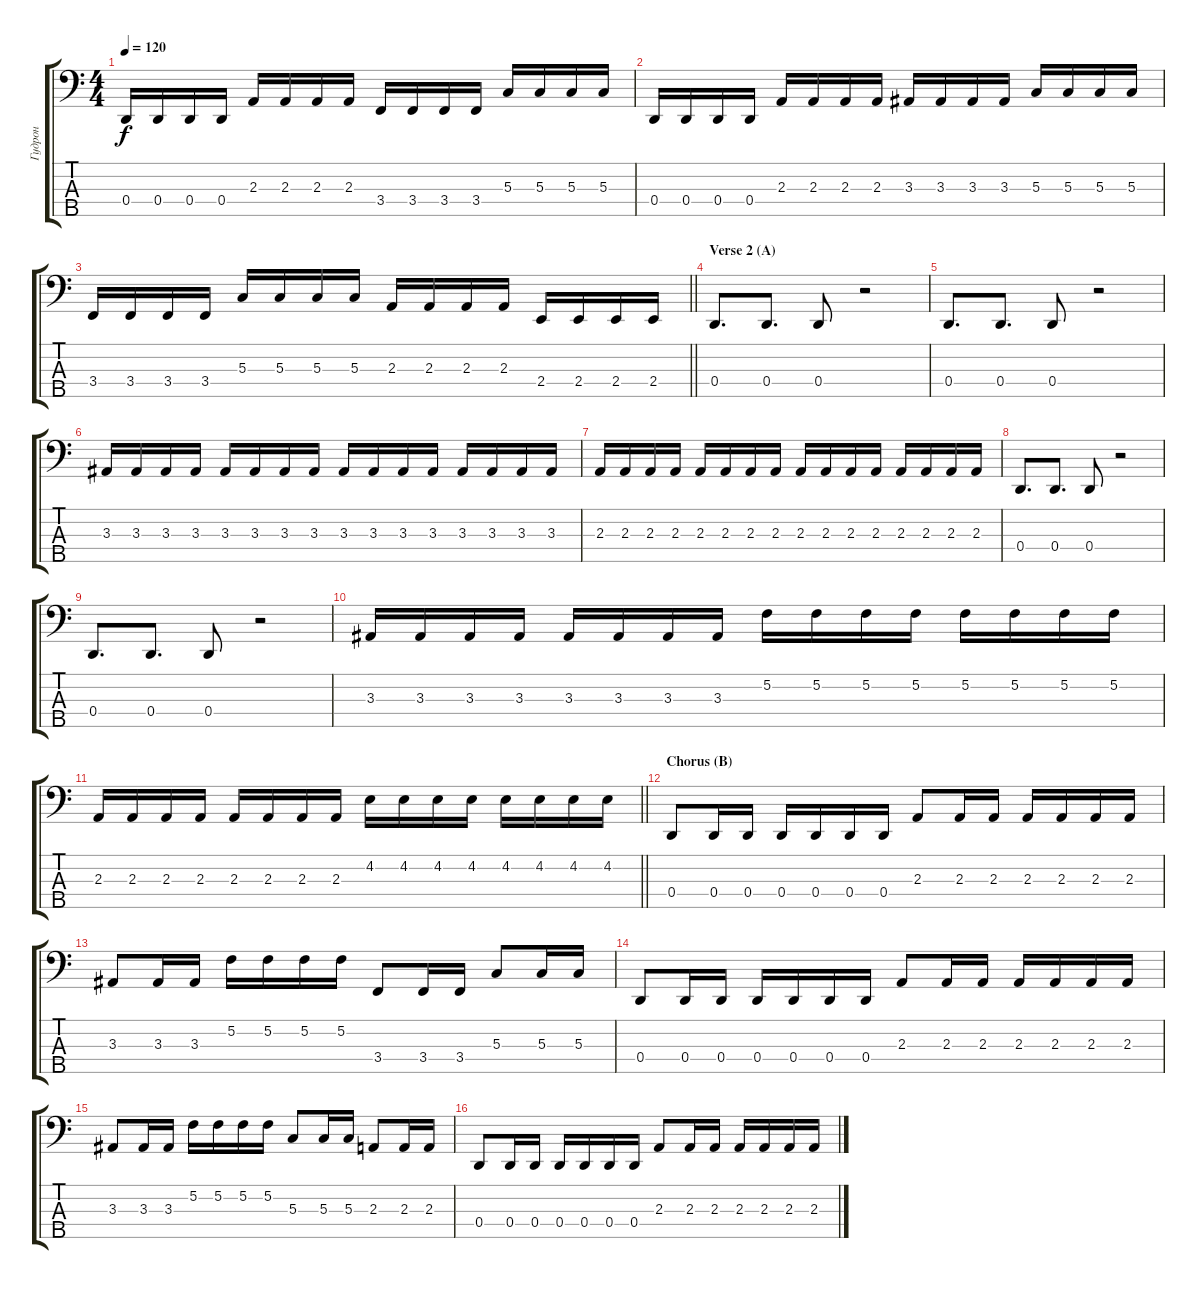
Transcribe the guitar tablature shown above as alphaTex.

\track ("Гудрон" "Гудрон") {instrument electricbassfinger}
\staff {score tabs}
\tuning (F2 C2 G1 D1 A0) {hide}
\ts (4 4)
\tempo 120
\clef f4
\ks c
0.4.16{dy f} 0.4.16 0.4.16 0.4.16 2.3.16 2.3.16 2.3.16 2.3.16 3.4.16 3.4.16 3.4.16 3.4.16 5.3.16 5.3.16 5.3.16 5.3.16 |
0.4.16 0.4.16 0.4.16 0.4.16 2.3.16 2.3.16 2.3.16 2.3.16 3.3.16 3.3.16 3.3.16 3.3.16 5.3.16 5.3.16 5.3.16 5.3.16 |
\barLineRight lightlight
3.4.16 3.4.16 3.4.16 3.4.16 5.3.16 5.3.16 5.3.16 5.3.16 2.3.16 2.3.16 2.3.16 2.3.16 2.4.16 2.4.16 2.4.16 2.4.16 |
\section ("" "Verse 2 (A)")
0.4.8{d} 0.4.8{d} 0.4.8 r.2 |
0.4.8{d} 0.4.8{d} 0.4.8 r.2 |
3.3.16 3.3.16 3.3.16 3.3.16 3.3.16 3.3.16 3.3.16 3.3.16 3.3.16 3.3.16 3.3.16 3.3.16 3.3.16 3.3.16 3.3.16 3.3.16 |
2.3.16 2.3.16 2.3.16 2.3.16 2.3.16 2.3.16 2.3.16 2.3.16 2.3.16 2.3.16 2.3.16 2.3.16 2.3.16 2.3.16 2.3.16 2.3.16 |
0.4.8{d} 0.4.8{d} 0.4.8 r.2 |
0.4.8{d} 0.4.8{d} 0.4.8 r.2 |
3.3.16 3.3.16 3.3.16 3.3.16 3.3.16 3.3.16 3.3.16 3.3.16 5.2.16 5.2.16 5.2.16 5.2.16 5.2.16 5.2.16 5.2.16 5.2.16 |
\barLineRight lightlight
2.3.16 2.3.16 2.3.16 2.3.16 2.3.16 2.3.16 2.3.16 2.3.16 4.2.16 4.2.16 4.2.16 4.2.16 4.2.16 4.2.16 4.2.16 4.2.16 |
\section ("" "Chorus (B)")
0.4.8 0.4.16 0.4.16 0.4.16 0.4.16 0.4.16 0.4.16 2.3.8 2.3.16 2.3.16 2.3.16 2.3.16 2.3.16 2.3.16 |
3.3.8 3.3.16 3.3.16 5.2.16 5.2.16 5.2.16 5.2.16 3.4.8 3.4.16 3.4.16 5.3.8 5.3.16 5.3.16 |
0.4.8 0.4.16 0.4.16 0.4.16 0.4.16 0.4.16 0.4.16 2.3.8 2.3.16 2.3.16 2.3.16 2.3.16 2.3.16 2.3.16 |
3.3.8 3.3.16 3.3.16 5.2.16 5.2.16 5.2.16 5.2.16 5.3.8 5.3.16 5.3.16 2.3.8 2.3.16 2.3.16 |
0.4.8 0.4.16 0.4.16 0.4.16 0.4.16 0.4.16 0.4.16 2.3.8 2.3.16 2.3.16 2.3.16 2.3.16 2.3.16 2.3.16
